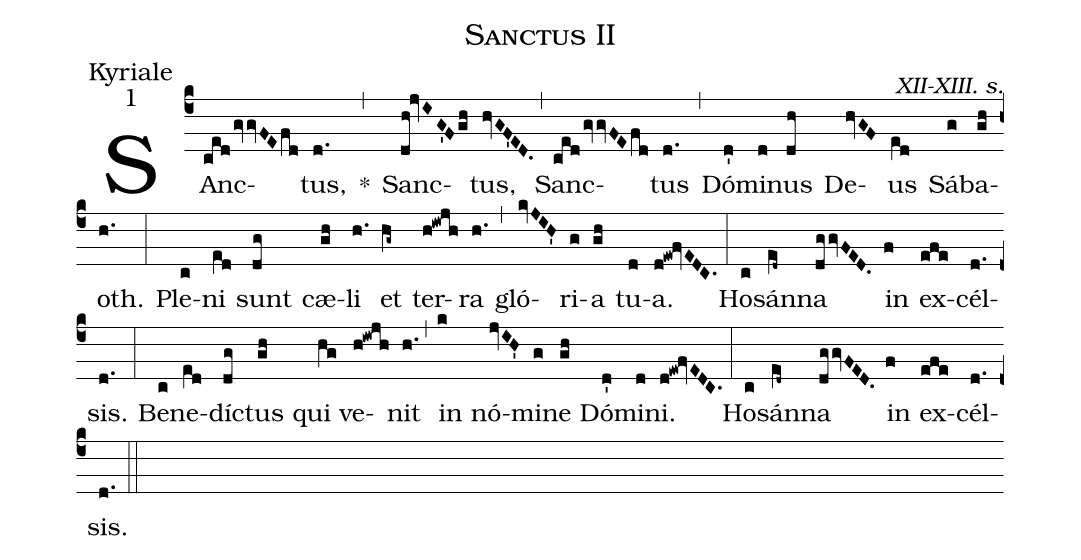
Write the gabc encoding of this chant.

name:Sanctus II;
office-part:Kyriale;
mode:1;
commentary:XII-XIII. s.;
%%
(c4) SAnc(cedgvvFEfd)tus,(d.) *(,) Sanc(dh!jvIG'Fgh)tus,(hvGF'ED.) (,) Sanc(cedgvvFEfd)tus(d.) (,) Dó(d')mi(d)nus(dh) De(hvGF)us(e[ll:1]d) Sá(g)ba(gh)oth.(h.) (:)
Ple(c)ni(e[ll:1]d) sunt(dg) cæ(gh)li(h.) et(hg~) ter(h!iwjh)ra(h.) (,) gló(kvJIH')ri(g)a(gh) tu(d)a.(d!ew!fvEDC.) (:)
Ho(c)sán(e[ll:1]d~)na(dggvFED.) in(f) ex(efe)cél(d.)sis.(d.) (:)
Be(c)ne(e[ll:1]d)díc(dg)tus(gh) qui(hg) ve(h!iwjh)nit(h.) (,) in(k) nó(jvIH')mi(g)ne(gh) Dó(d')mi(d)ni.(d!ew!fvEDC.) (:)
Ho(c)sán(e[ll:1]d~)na(dggvFED.) in(f) ex(efe)cél(d.)sis.(d.) (::)
